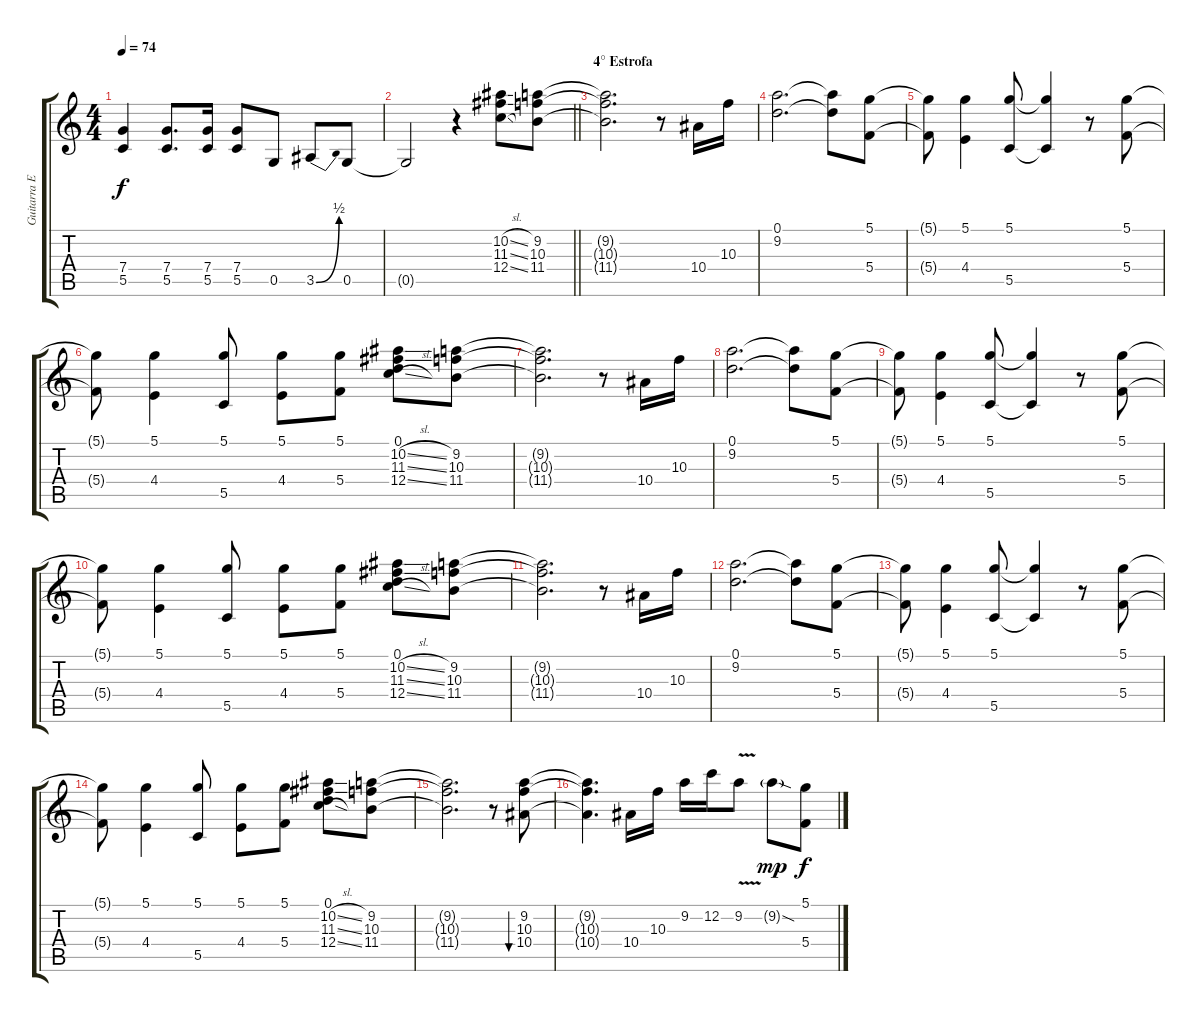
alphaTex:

\track ("Guitarra Electrica" "Guitarra E") {instrument electricguitarjazz}
\staff {score tabs}
\tuning (D4 C4 G3 C3 G2 D2) {hide}
\ts (4 4)
\tempo 74
\clef g2
\ks c
(7.4 5.5).4{dy f} (7.4 5.5).8{d} (7.4 5.5).16 (7.4 5.5).8 0.5.8 3.5{be (bend 0 0 60 2)}.8 0.5.8 |
\barLineRight lightlight
0.5{t}.2 r.4 (10.2{sl} 11.3{sl} 12.4{sl}).8 (9.2 10.3 11.4).8 |
\section ("" "4° Estrofa")
(9.2{t} 10.3{t} 11.4{t}).2{d} r.8 10.4.16 10.3.16 |
(0.1 9.2).2{d} (0.1{t} 9.2{t}).8 (5.1 5.4).8 |
(5.1{t} 5.4{t}).8 (5.1 4.4).4 (5.1 5.5).8 (5.1{t} 5.5{t}).4 r.8 (5.1 5.4).8 |
(5.1{t} 5.4{t}).8 (5.1 4.4).4 (5.1 5.5).8 (5.1 4.4).8 (5.1 5.4).8 (0.1 10.2{sl} 11.3{sl} 12.4{sl}).8 (9.2 10.3 11.4).8 |
(9.2{t} 10.3{t} 11.4{t}).2{d} r.8 10.4.16 10.3.16 |
(0.1 9.2).2{d} (0.1{t} 9.2{t}).8 (5.1 5.4).8 |
(5.1{t} 5.4{t}).8 (5.1 4.4).4 (5.1 5.5).8 (5.1{t} 5.5{t}).4 r.8 (5.1 5.4).8 |
(5.1{t} 5.4{t}).8 (5.1 4.4).4 (5.1 5.5).8 (5.1 4.4).8 (5.1 5.4).8 (0.1 10.2{sl} 11.3{sl} 12.4{sl}).8 (9.2 10.3 11.4).8 |
(9.2{t} 10.3{t} 11.4{t}).2{d} r.8 10.4.16 10.3.16 |
(0.1 9.2).2{d} (0.1{t} 9.2{t}).8 (5.1 5.4).8 |
(5.1{t} 5.4{t}).8 (5.1 4.4).4 (5.1 5.5).8 (5.1{t} 5.5{t}).4 r.8 (5.1 5.4).8 |
(5.1{t} 5.4{t}).8 (5.1 4.4).4 (5.1 5.5).8 (5.1 4.4).8 (5.1 5.4).8 (0.1 10.2{sl} 11.3{sl} 12.4{sl}).8 (9.2 10.3 11.4).8 |
(9.2{t} 10.3{t} 11.4{t}).2{d} r.8 (9.2 10.3 10.4).8{bu 120} |
(9.2{t} 10.3{t} 10.4{t}).4{d} 10.4.16 10.3.16 9.2.16 12.2.16 9.2{v}.8 9.2{sod g}.8{dy mp} (5.1 5.4).8{dy f}
